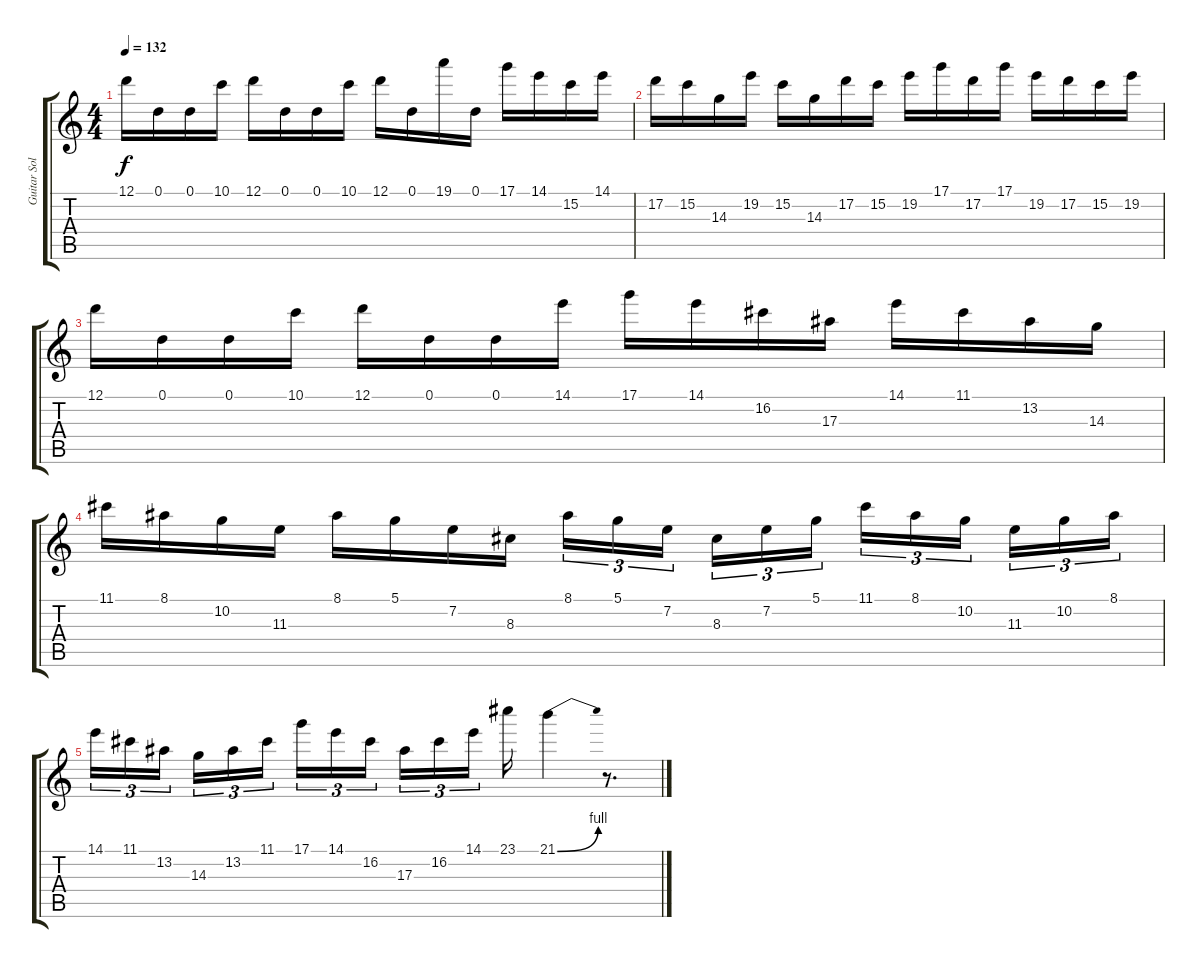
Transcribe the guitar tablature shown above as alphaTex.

\track ("Guitar Solo" "Guitar Sol") {instrument distortionguitar}
\staff {score tabs}
\tuning (D4 A3 F3 C3 G2 C2) {hide}
\ts (4 4)
\tempo 132
\clef g2
\ks c
12.1.16{dy f} 0.1.16 0.1.16 10.1.16 12.1.16 0.1.16 0.1.16 10.1.16 12.1.16 0.1.16 19.1.16 0.1.16 17.1.16 14.1.16 15.2.16 14.1.16 |
17.2.16 15.2.16 14.3.16 19.2.16 15.2.16 14.3.16 17.2.16 15.2.16 19.2.16 17.1.16 17.2.16 17.1.16 19.2.16 17.2.16 15.2.16 19.2.16 |
12.1.16 0.1.16 0.1.16 10.1.16 12.1.16 0.1.16 0.1.16 14.1.16 17.1.16 14.1.16 16.2.16 17.3.16 14.1.16 11.1.16 13.2.16 14.3.16 |
11.1.16 8.1.16 10.2.16 11.3.16 8.1.16 5.1.16 7.2.16 8.3.16 8.1.16{tu (3 2)} 5.1.16{tu (3 2)} 7.2.16{tu (3 2) beam splitsecondary} 8.3.16{tu (3 2)} 7.2.16{tu (3 2)} 5.1.16{tu (3 2)} 11.1.16{tu (3 2)} 8.1.16{tu (3 2)} 10.2.16{tu (3 2) beam splitsecondary} 11.3.16{tu (3 2)} 10.2.16{tu (3 2)} 8.1.16{tu (3 2)} |
14.1.16{tu (3 2)} 11.1.16{tu (3 2)} 13.2.16{tu (3 2) beam splitsecondary} 14.3.16{tu (3 2)} 13.2.16{tu (3 2)} 11.1.16{tu (3 2)} 17.1.16{tu (3 2)} 14.1.16{tu (3 2)} 16.2.16{tu (3 2) beam splitsecondary} 17.3.16{tu (3 2)} 16.2.16{tu (3 2)} 14.1.16{tu (3 2)} 23.1.16 21.1{be (bend 0 0 60 4)}.4 r.8{d}
